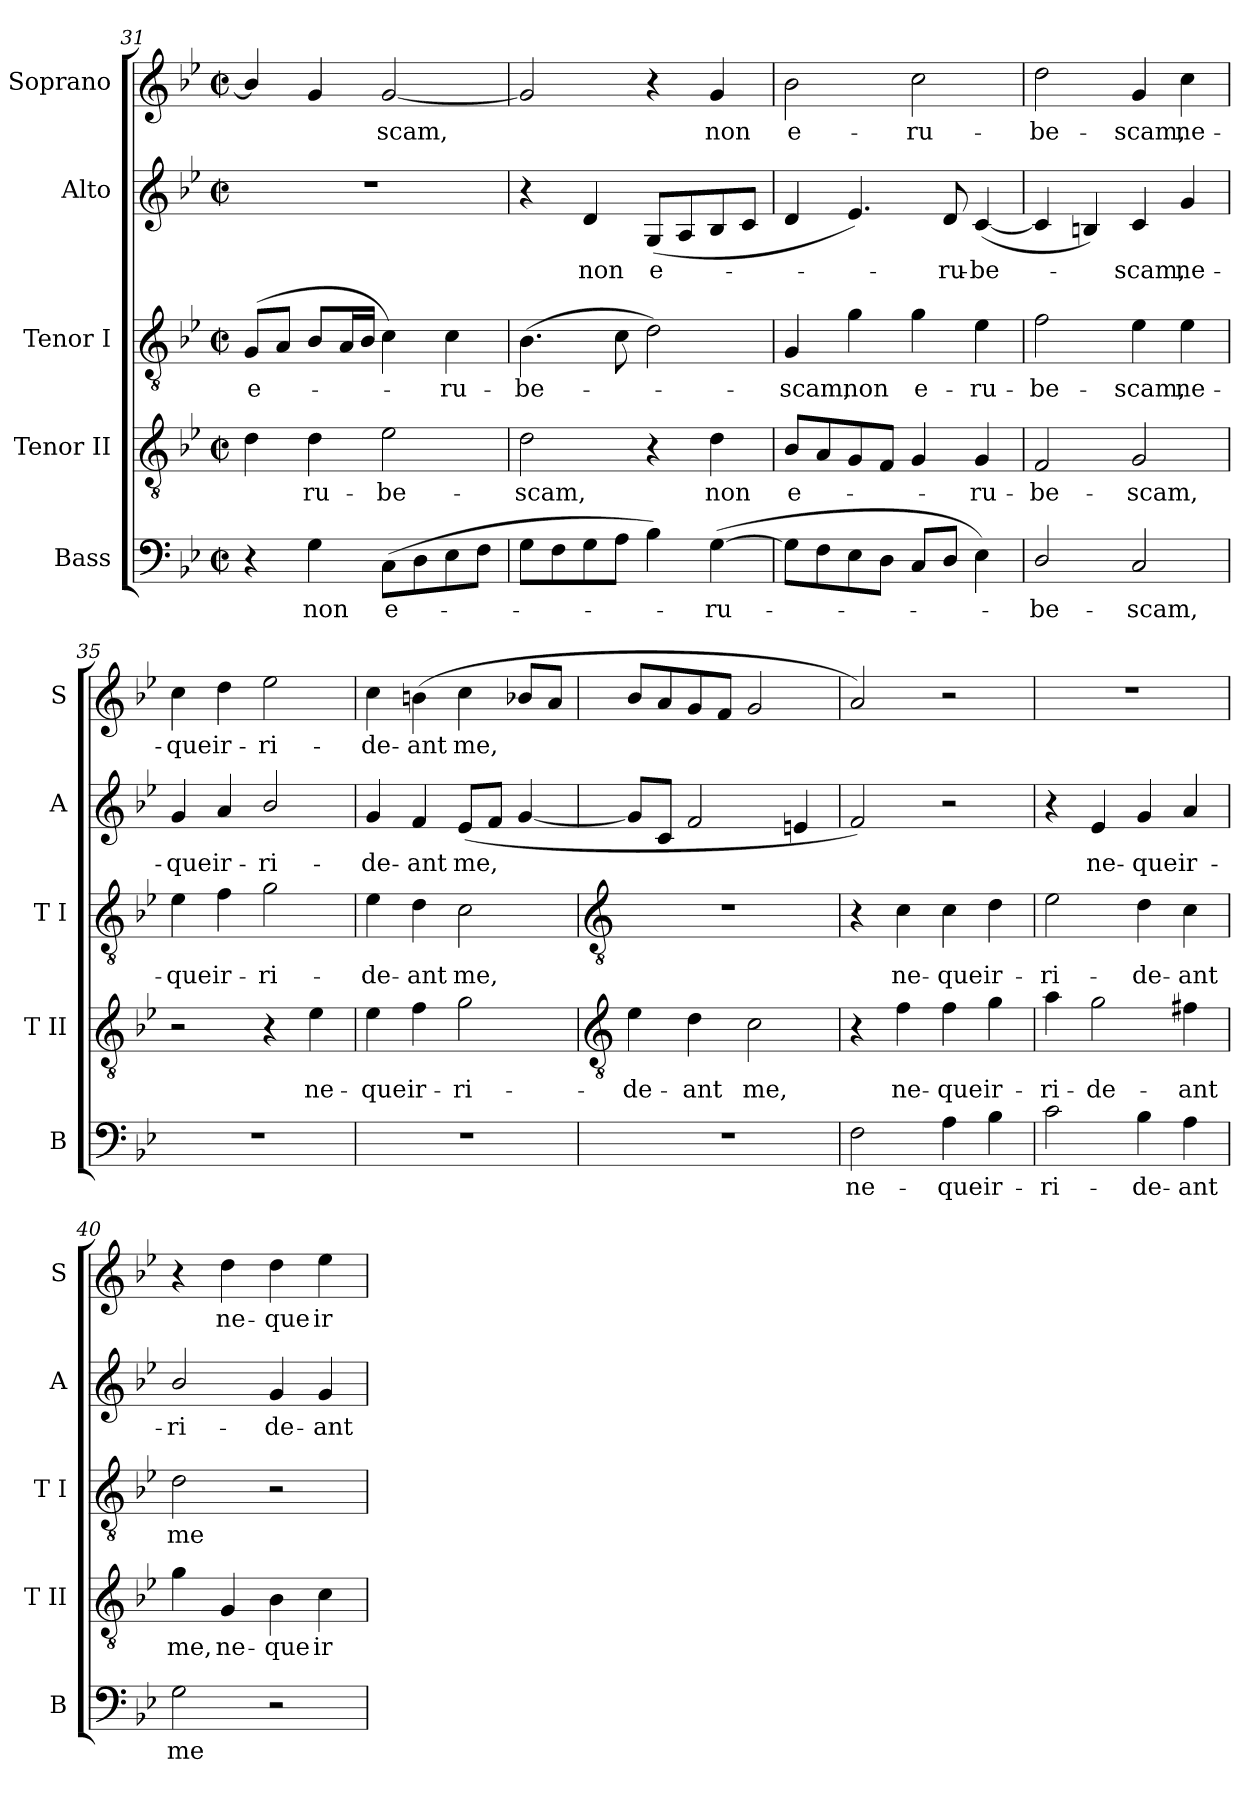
**kern	**text	**kern	**text	**kern	**text	**kern	**text	**kern	**text
*part5	*part5	*part4	*part4	*part3	*part3	*part2	*part2	*part1	*part1
*staff5	*staff5	*staff4	*staff4	*staff3	*staff3	*staff2	*staff2	*staff1	*staff1
*I"Bass	*	*I"Tenor II	*	*I"Tenor I	*	*I"Alto	*	*I"Soprano	*
*I'B	*	*I'T II	*	*I'T I	*	*I'A	*	*I'S	*
!!LO:LB:g=z
*clefF4	*	*clefGv2	*	*clefGv2	*	*clefG2	*	*clefG2	*
*k[b-e-]	*	*k[b-e-]	*	*k[b-e-]	*	*k[b-e-]	*	*k[b-e-]	*
*B-:	*	*B-:	*	*B-:	*	*B-:	*	*B-:	*
*M2/2	*	*M2/2	*	*M2/2	*	*M2/2	*	*M2/2	*
*met(c|)	*	*met(c|)	*	*met(c|)	*	*met(c|)	*	*met(c|)	*
=31	=31	=31	=31	=31	=31	=31	=31	=31	=31
!	!	!	!	!	!LO:LY:b	!	!	!	!
4r	.	4d	.	(<8GL	e-	1r	.	4b-/]	.
.	.	.	.	8AJ	.	.	.	.	.
!	!LO:LY:b	!	!LO:LY:b	!	!	!	!	!	!
4G	non	4d	ru-	8B-L	.	.	.	4g	.
.	.	.	.	16AL	.	.	.	.	.
.	.	.	.	16B-JJ	.	.	.	.	.
!	!LO:LY:b	!	!LO:LY:b	!	!	!	!	!	!LO:LY:b
(>8CL	e-	2e-	-be-	4c)	.	.	.	[2g	scam,
8D	.	.	.	.	.	.	.	.	.
!	!	!	!	!	!LO:LY:b	!	!	!	!
8E-	.	.	.	4c	ru-	.	.	.	.
8FJ	.	.	.	.	.	.	.	.	.
=32	=32	=32	=32	=32	=32	=32	=32	=32	=32
!	!	!	!LO:LY:b	!	!LO:LY:b	!	!	!	!
8GL	.	2d	-scam,	(>4.B-	-be-	4r	.	2g]	.
8F	.	.	.	.	.	.	.	.	.
!	!	!	!	!	!	!	!LO:LY:b	!	!
8G	.	.	.	.	.	4d	non	.	.
8AJ	.	.	.	8c	.	.	.	.	.
!	!	!	!	!	!	!	!LO:LY:b	!	!
4B-)	.	4r	.	2d)	.	(<8GL	e-	4r	.
.	.	.	.	.	.	8A	.	.	.
!	!LO:LY:b	!	!LO:LY:b	!	!	!	!	!	!LO:LY:b
(>[4G	ru-	4d	non	.	.	8B-	.	4g	non
.	.	.	.	.	.	8cJ	.	.	.
=33	=33	=33	=33	=33	=33	=33	=33	=33	=33
!	!	!	!LO:LY:b	!	!LO:LY:b	!	!	!	!LO:LY:b
8GL]	.	8B-L	e-	4G	scam,	4d	.	2b-	e-
8F	.	8A	.	.	.	.	.	.	.
!	!	!	!	!	!LO:LY:b	!	!	!	!
8E-	.	8G	.	4g	non	4.e-)	.	.	.
8DJ	.	8FJ	.	.	.	.	.	.	.
!	!	!	!	!	!LO:LY:b	!	!	!	!LO:LY:b
8CL	.	4G	.	4g	e-	.	.	2cc	-ru-
!	!	!	!	!	!	!	!LO:LY:b	!	!
8DJ	.	.	.	.	.	8d	ru-	.	.
!	!	!	!LO:LY:b	!	!LO:LY:b	!	!LO:LY:b	!	!
4E-)	.	4G	ru-	4e-	-ru-	(<[4c	-be-	.	.
=34	=34	=34	=34	=34	=34	=34	=34	=34	=34
!	!LO:LY:b	!	!LO:LY:b	!	!LO:LY:b	!	!	!	!LO:LY:b
2D/	be-	2F	-be-	2f	-be-	4c]	.	2dd	-be-
.	.	.	.	.	.	4Bn)	.	.	.
!	!LO:LY:b	!	!LO:LY:b	!	!LO:LY:b	!	!LO:LY:b	!	!LO:LY:b
2C	-scam,	2G	-scam,	4e-	-scam,	4c	scam,	4g	-scam,
!	!	!	!	!	!LO:LY:b	!	!LO:LY:b	!	!LO:LY:b
.	.	.	.	4e-	ne-	4g	ne-	4cc	ne-
=35	=35	=35	=35	=35	=35	=35	=35	=35	=35
!	!	!	!	!	!LO:LY:b	!	!LO:LY:b	!	!LO:LY:b
1r	.	2r	.	4e-	-que	4g	-que	4cc	-que
!	!	!	!	!	!LO:LY:b	!	!LO:LY:b	!	!LO:LY:b
.	.	.	.	4f	ir-	4a	ir-	4dd	ir-
!	!	!	!	!	!LO:LY:b	!	!LO:LY:b	!	!LO:LY:b
.	.	4r	.	2g	-ri-	2b-/	-ri-	2ee-	-ri-
!	!	!	!LO:LY:b	!	!	!	!	!	!
.	.	4e-	ne-	.	.	.	.	.	.
=36	=36	=36	=36	=36	=36	=36	=36	=36	=36
!	!	!	!LO:LY:b	!	!LO:LY:b	!	!LO:LY:b	!	!LO:LY:b
1r	.	4e-	-que	4e-	-de-	4g	-de-	4cc	-de-
!	!	!	!LO:LY:b	!	!LO:LY:b	!	!LO:LY:b	!	!LO:LY:b
.	.	4f	ir-	4d	-ant	4f	-ant	(<4bn	-ant
!	!	!	!LO:LY:b	!	!LO:LY:b	!	!LO:LY:b	!	!LO:LY:b
.	.	2g	-ri-	2c	me,	(<8e-L	me,	4cc	me,
.	.	.	.	.	.	8fJ	.	.	.
.	.	.	.	.	.	[4g	.	8b-XL	.
.	.	.	.	.	.	.	.	8aJ	.
!!LO:LB:g=z
=37	=37	=37	=37	=37	=37	=37	=37	=37	=37
*	*	*clefGv2	*	*clefGv2	*	*	*	*	*
!	!	!	!LO:LY:b	!	!	!	!	!	!
1r	.	4e-	-de-	1r	.	8gL]	.	8b-L	.
.	.	.	.	.	.	8cJ	.	8a	.
!	!	!	!LO:LY:b	!	!	!	!	!	!
.	.	4d	-ant	.	.	2f	.	8g	.
.	.	.	.	.	.	.	.	8fJ	.
!	!	!	!LO:LY:b	!	!	!	!	!	!
.	.	2c	me,	.	.	.	.	2g	.
.	.	.	.	.	.	4en	.	.	.
=38	=38	=38	=38	=38	=38	=38	=38	=38	=38
!	!LO:LY:b	!	!	!	!	!	!	!	!
2F	ne-	4r	.	4r	.	2f)	.	2a)	.
!	!	!	!LO:LY:b	!	!LO:LY:b	!	!	!	!
.	.	4f	ne-	4c	ne-	.	.	.	.
!	!LO:LY:b	!	!LO:LY:b	!	!LO:LY:b	!	!	!	!
4A	-que	4f	-que	4c	-que	2r	.	2r	.
!	!LO:LY:b	!	!LO:LY:b	!	!LO:LY:b	!	!	!	!
4B-	ir-	4g	ir-	4d	ir-	.	.	.	.
=39	=39	=39	=39	=39	=39	=39	=39	=39	=39
!	!LO:LY:b	!	!LO:LY:b	!	!LO:LY:b	!	!	!	!
2c	-ri-	4a	-ri-	2e-	-ri-	4r	.	1r	.
!	!	!	!LO:LY:b	!	!	!	!LO:LY:b	!	!
.	.	2g	-de-	.	.	4e-	ne-	.	.
!	!LO:LY:b	!	!	!	!LO:LY:b	!	!LO:LY:b	!	!
4B-	-de-	.	.	4d	-de-	4g	-que	.	.
!	!LO:LY:b	!	!LO:LY:b	!	!LO:LY:b	!	!LO:LY:b	!	!
4A	-ant	4f#X	-ant	4c	-ant	4a	ir-	.	.
=40	=40	=40	=40	=40	=40	=40	=40	=40	=40
!	!LO:LY:b	!	!LO:LY:b	!	!LO:LY:b	!	!LO:LY:b	!	!
2G	me	4g	me,	2d	me	2b-/	-ri-	4r	.
!	!	!	!LO:LY:b	!	!	!	!	!	!LO:LY:b
.	.	4G	ne-	.	.	.	.	4dd	ne-
!	!	!	!LO:LY:b	!	!	!	!LO:LY:b	!	!LO:LY:b
2r	.	4B-	-que	2r	.	4g	-de-	4dd	-que
!	!	!	!LO:LY:b	!	!	!	!LO:LY:b	!	!LO:LY:b
.	.	4c	ir-	.	.	4g	-ant	4ee-	ir-
=	=	=	=	=	=	=	=	=	=
*-	*-	*-	*-	*-	*-	*-	*-	*-	*-
